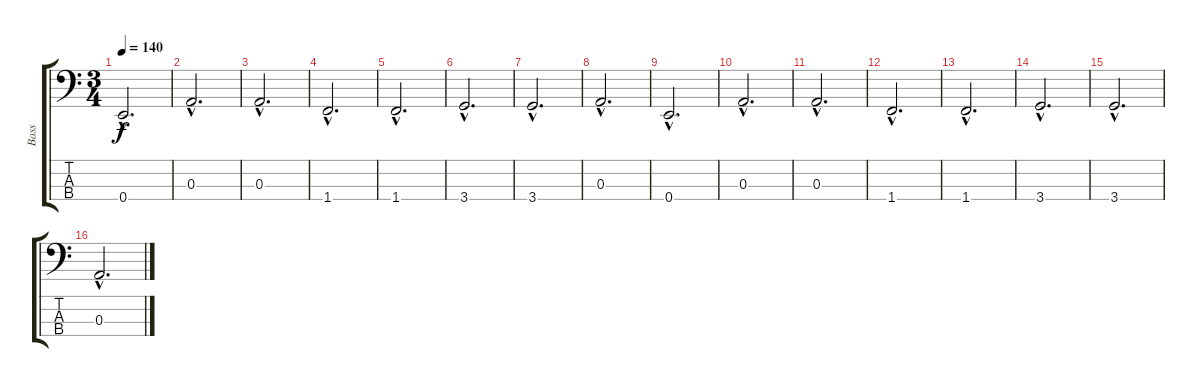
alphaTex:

\track ("Bass" "Bass") {instrument electricbassfinger}
\staff {score tabs}
\tuning (G2 D2 A1 E1) {hide}
\ts (3 4)
\tempo 140
\clef f4
\ks c
0.4{hac}.2{d dy f} |
0.3{hac}.2{d} |
0.3{hac}.2{d} |
1.4{hac}.2{d} |
1.4{hac}.2{d} |
3.4{hac}.2{d} |
3.4{hac}.2{d} |
0.3{hac}.2{d} |
0.4{hac}.2{d} |
0.3{hac}.2{d} |
0.3{hac}.2{d} |
1.4{hac}.2{d} |
1.4{hac}.2{d} |
3.4{hac}.2{d} |
3.4{hac}.2{d} |
0.3{hac}.2{d}
